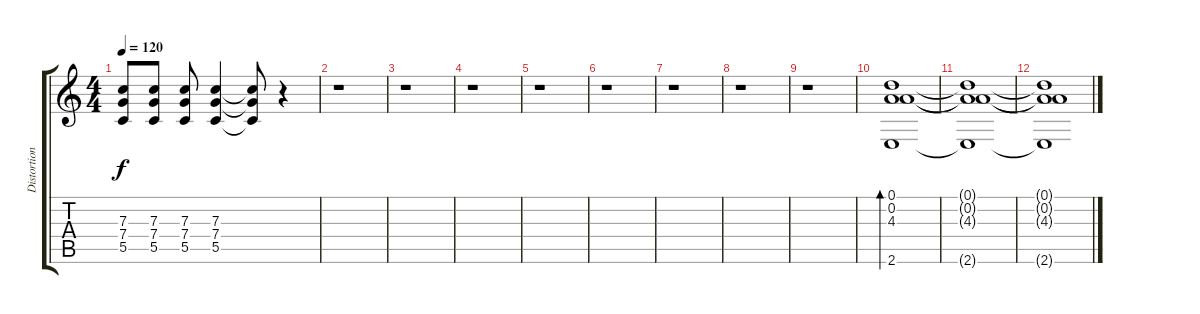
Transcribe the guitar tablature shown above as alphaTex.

\track ("Distortion Guitar" "Distortion") {instrument distortionguitar}
\staff {score tabs}
\tuning (D4 A3 F3 C3 G2 D2) {hide}
\ts (4 4)
\tempo 120
\clef g2
\ks c
(7.3 7.4 5.5).8{dy f} (7.3 7.4 5.5).8 (7.3 7.4 5.5).8 (7.3 7.4 5.5).4 (7.3{t} 7.4{t} 5.5{t}).8 r.4 |
r.1 |
r.1 |
r.1 |
r.1 |
r.1 |
r.1 |
r.1 |
r.1 |
(0.1 0.2 4.3 2.6).1{bd 120} |
(0.1{t} 0.2{t} 4.3{t} 2.6{t}).1 |
(0.1{t} 0.2{t} 4.3{t} 2.6{t}).1
